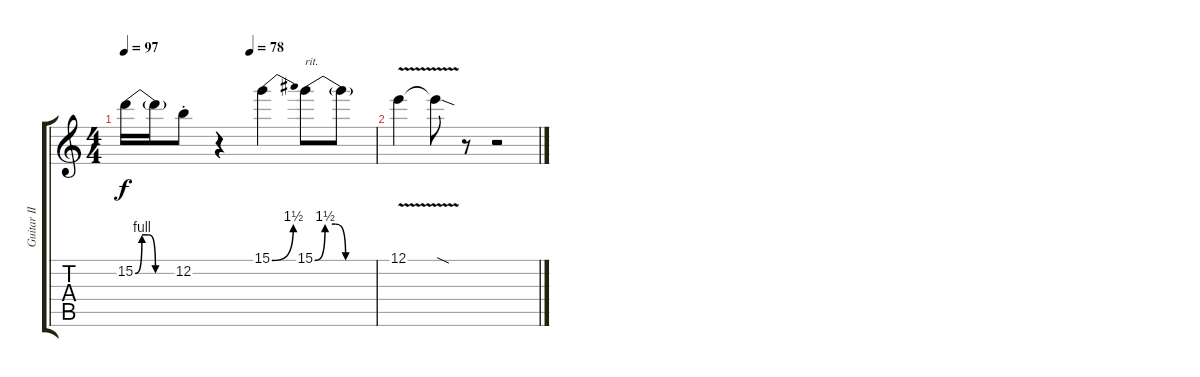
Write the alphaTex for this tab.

\track ("Guitar II" "Guitar II") {instrument distortionguitar}
\staff {score tabs}
\tuning (E4 B3 G3 D3 A2 E2) {hide}
\ts (4 4)
\tempo 97
\tempo (78 0.5)
\clef g2
\ks c
15.2{be (custom 0 0 10 4 20 4 30 0 60 0)}.16{dy f} 15.2{t}.16 12.2{st}.8 r.4 15.1{be (bend 0 0 60 6)}.4 15.1{be (custom 0 0 10 6 20 6 30 0 60 0)}.8{txt "rit."} 15.1{t}.8 |
12.1{v}.4 12.1{sod t}.8 r.8 r.2
